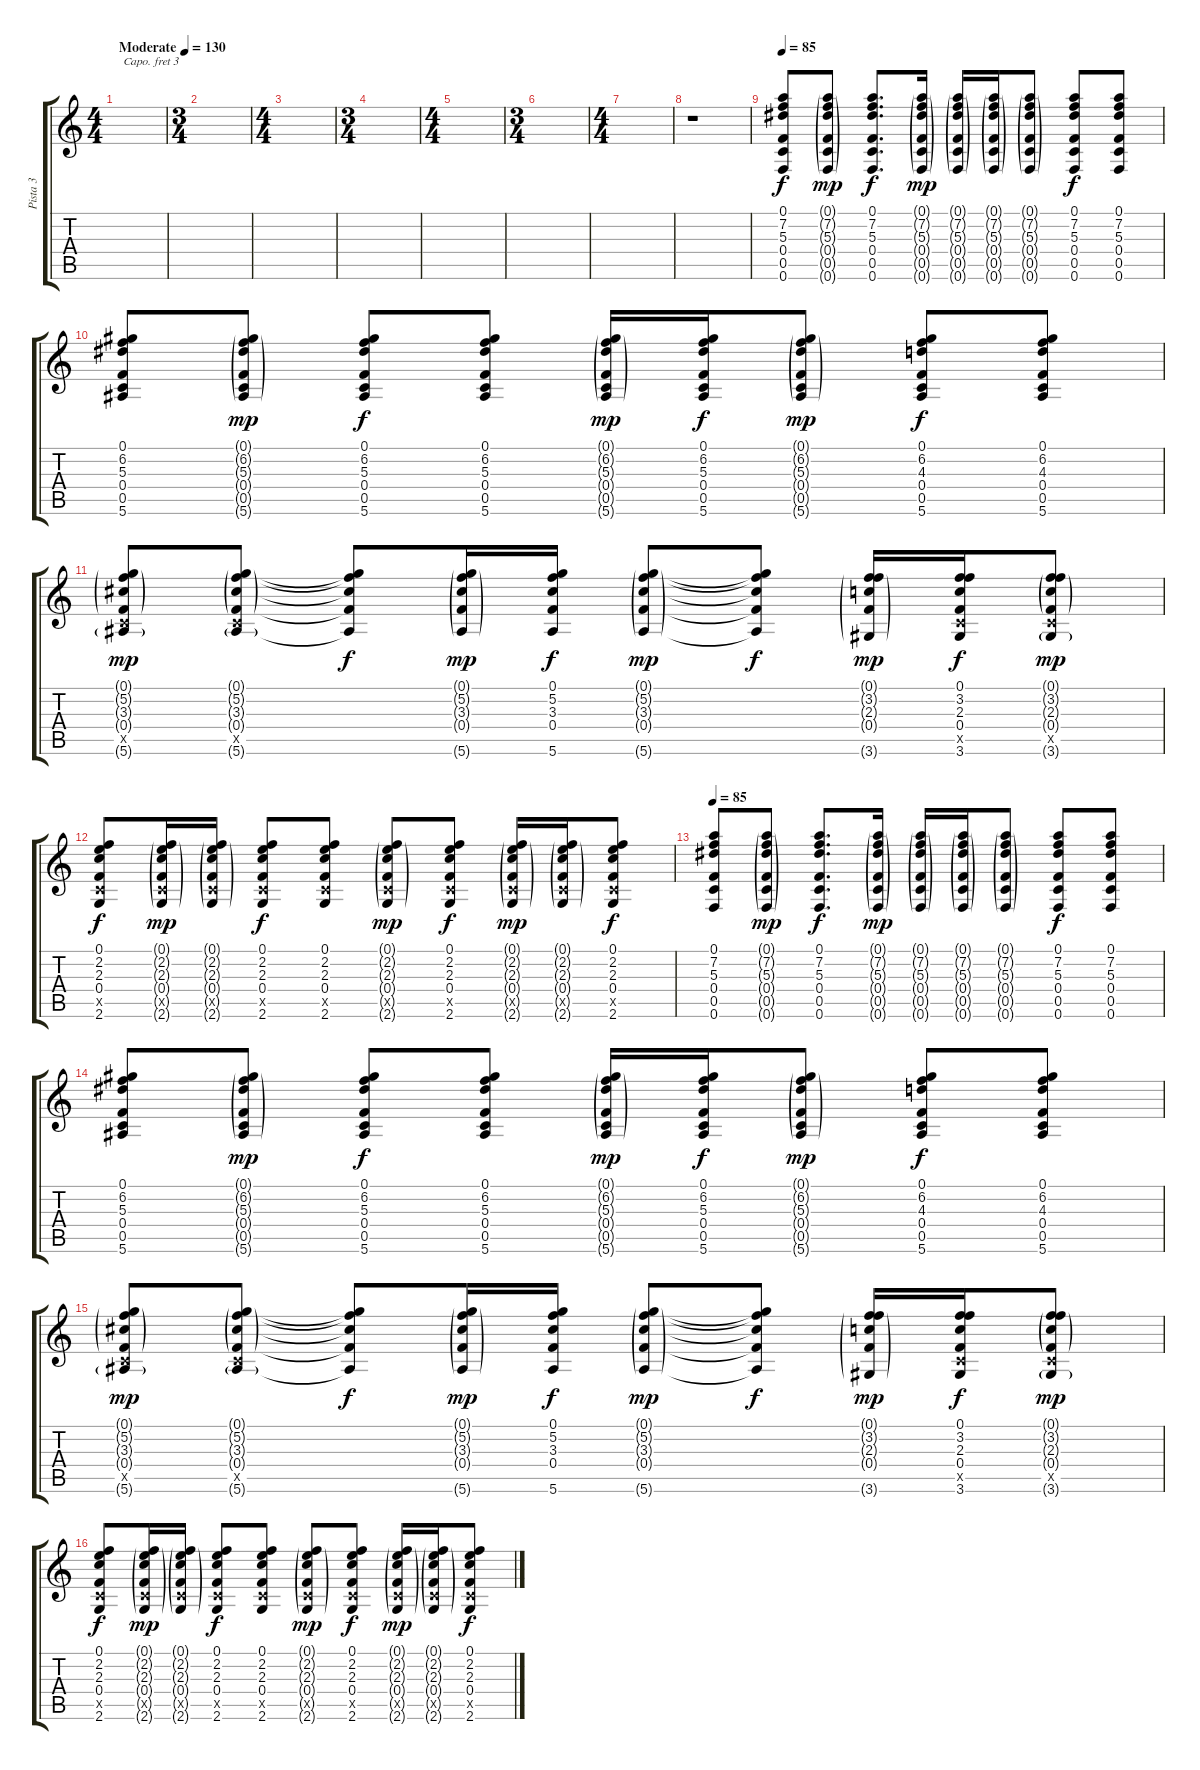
\track ("Pista 3" "Pista 3") {instrument acousticguitarsteel}
\staff {score tabs}
\capo 3
\tuning (D4 B3 G3 D3 A2 D2) {hide}
\ts (4 4)
\tempo (130 "Moderate")
\clef g2
\ks c
|
\ts (3 4)
|
\ts (4 4)
|
\ts (3 4)
|
\ts (4 4)
|
\ts (3 4)
|
\ts (4 4)
|
r.1 |
\tempo 85
(0.1 7.2 5.3 0.4 0.5 0.6).8 (0.1{g} 7.2{g} 5.3{g} 0.4{g} 0.5{g} 0.6{g}).8{dy mp} (0.1 7.2 5.3 0.4 0.5 0.6).8{d dy f} (0.1{g} 7.2{g} 5.3{g} 0.4{g} 0.5{g} 0.6{g}).16{dy mp} (0.1{g} 7.2{g} 5.3{g} 0.4{g} 0.5{g} 0.6{g}).16 (0.1{g} 7.2{g} 5.3{g} 0.4{g} 0.5{g} 0.6{g}).16 (0.1{g} 7.2{g} 5.3{g} 0.4{g} 0.5{g} 0.6{g}).8 (0.1 7.2 5.3 0.4 0.5 0.6).8{dy f} (0.1 7.2 5.3 0.4 0.5 0.6).8 |
(0.1 6.2 5.3 0.4 0.5 5.6).8 (0.1{g} 6.2{g} 5.3{g} 0.4{g} 0.5{g} 5.6{g}).8{dy mp} (0.1 6.2 5.3 0.4 0.5 5.6).8{dy f} (0.1 6.2 5.3 0.4 0.5 5.6).8 (0.1{g} 6.2{g} 5.3{g} 0.4{g} 0.5{g} 5.6{g}).16{dy mp} (0.1 6.2 5.3 0.4 0.5 5.6).16{dy f} (0.1{g} 6.2{g} 5.3{g} 0.4{g} 0.5{g} 5.6{g}).8{dy mp} (0.1 6.2 4.3 0.4 0.5 5.6).8{dy f} (0.1 6.2 4.3 0.4 0.5 5.6).8 |
(0.1{g} 5.2{g} 3.3{g} 0.4{g} 0.5{x} 5.6{g}).8{dy mp} (0.1{g} 5.2{g} 3.3{g} 0.4{g} 0.5{x} 5.6{g}).8 (0.1{t} 5.2{t} 3.3{t} 0.4{t} 5.6{t}).8{dy f} (0.1{g} 5.2{g} 3.3{g} 0.4{g} 5.6{g}).16{dy mp} (0.1 5.2 3.3 0.4 5.6).16{dy f} (0.1{g} 5.2{g} 3.3{g} 0.4{g} 5.6{g}).8{dy mp} (0.1{t} 5.2{t} 3.3{t} 0.4{t} 5.6{t}).8{dy f} (0.1{g} 3.2{g} 2.3{g} 0.4{g} 3.6{g}).16{dy mp} (0.1 3.2 2.3 0.4 0.5{x} 3.6).16{dy f} (0.1{g} 3.2{g} 2.3{g} 0.4{g} 0.5{x} 3.6{g}).8{dy mp} |
(0.1 2.2 2.3 0.4 0.5{x} 2.6).8{dy f} (0.1{g} 2.2{g} 2.3{g} 0.4{g} 0.5{g x} 2.6{g}).16{dy mp} (0.1{g} 2.2{g} 2.3{g} 0.4{g} 0.5{g x} 2.6{g}).16 (0.1 2.2 2.3 0.4 0.5{x} 2.6).8{dy f} (0.1 2.2 2.3 0.4 0.5{x} 2.6).8 (0.1{g} 2.2{g} 2.3{g} 0.4{g} 0.5{g x} 2.6{g}).8{dy mp} (0.1 2.2 2.3 0.4 0.5{x} 2.6).8{dy f} (0.1{g} 2.2{g} 2.3{g} 0.4{g} 0.5{g x} 2.6{g}).16{dy mp} (0.1{g} 2.2{g} 2.3{g} 0.4{g} 0.5{g x} 2.6{g}).16 (0.1 2.2 2.3 0.4 0.5{x} 2.6).8{dy f} |
\tempo 85
(0.1 7.2 5.3 0.4 0.5 0.6).8 (0.1{g} 7.2{g} 5.3{g} 0.4{g} 0.5{g} 0.6{g}).8{dy mp} (0.1 7.2 5.3 0.4 0.5 0.6).8{d dy f} (0.1{g} 7.2{g} 5.3{g} 0.4{g} 0.5{g} 0.6{g}).16{dy mp} (0.1{g} 7.2{g} 5.3{g} 0.4{g} 0.5{g} 0.6{g}).16 (0.1{g} 7.2{g} 5.3{g} 0.4{g} 0.5{g} 0.6{g}).16 (0.1{g} 7.2{g} 5.3{g} 0.4{g} 0.5{g} 0.6{g}).8 (0.1 7.2 5.3 0.4 0.5 0.6).8{dy f} (0.1 7.2 5.3 0.4 0.5 0.6).8 |
(0.1 6.2 5.3 0.4 0.5 5.6).8 (0.1{g} 6.2{g} 5.3{g} 0.4{g} 0.5{g} 5.6{g}).8{dy mp} (0.1 6.2 5.3 0.4 0.5 5.6).8{dy f} (0.1 6.2 5.3 0.4 0.5 5.6).8 (0.1{g} 6.2{g} 5.3{g} 0.4{g} 0.5{g} 5.6{g}).16{dy mp} (0.1 6.2 5.3 0.4 0.5 5.6).16{dy f} (0.1{g} 6.2{g} 5.3{g} 0.4{g} 0.5{g} 5.6{g}).8{dy mp} (0.1 6.2 4.3 0.4 0.5 5.6).8{dy f} (0.1 6.2 4.3 0.4 0.5 5.6).8 |
(0.1{g} 5.2{g} 3.3{g} 0.4{g} 0.5{x} 5.6{g}).8{dy mp} (0.1{g} 5.2{g} 3.3{g} 0.4{g} 0.5{x} 5.6{g}).8 (0.1{t} 5.2{t} 3.3{t} 0.4{t} 5.6{t}).8{dy f} (0.1{g} 5.2{g} 3.3{g} 0.4{g} 5.6{g}).16{dy mp} (0.1 5.2 3.3 0.4 5.6).16{dy f} (0.1{g} 5.2{g} 3.3{g} 0.4{g} 5.6{g}).8{dy mp} (0.1{t} 5.2{t} 3.3{t} 0.4{t} 5.6{t}).8{dy f} (0.1{g} 3.2{g} 2.3{g} 0.4{g} 3.6{g}).16{dy mp} (0.1 3.2 2.3 0.4 0.5{x} 3.6).16{dy f} (0.1{g} 3.2{g} 2.3{g} 0.4{g} 0.5{x} 3.6{g}).8{dy mp} |
(0.1 2.2 2.3 0.4 0.5{x} 2.6).8{dy f} (0.1{g} 2.2{g} 2.3{g} 0.4{g} 0.5{g x} 2.6{g}).16{dy mp} (0.1{g} 2.2{g} 2.3{g} 0.4{g} 0.5{g x} 2.6{g}).16 (0.1 2.2 2.3 0.4 0.5{x} 2.6).8{dy f} (0.1 2.2 2.3 0.4 0.5{x} 2.6).8 (0.1{g} 2.2{g} 2.3{g} 0.4{g} 0.5{g x} 2.6{g}).8{dy mp} (0.1 2.2 2.3 0.4 0.5{x} 2.6).8{dy f} (0.1{g} 2.2{g} 2.3{g} 0.4{g} 0.5{g x} 2.6{g}).16{dy mp} (0.1{g} 2.2{g} 2.3{g} 0.4{g} 0.5{g x} 2.6{g}).16 (0.1 2.2 2.3 0.4 0.5{x} 2.6).8{dy f}
